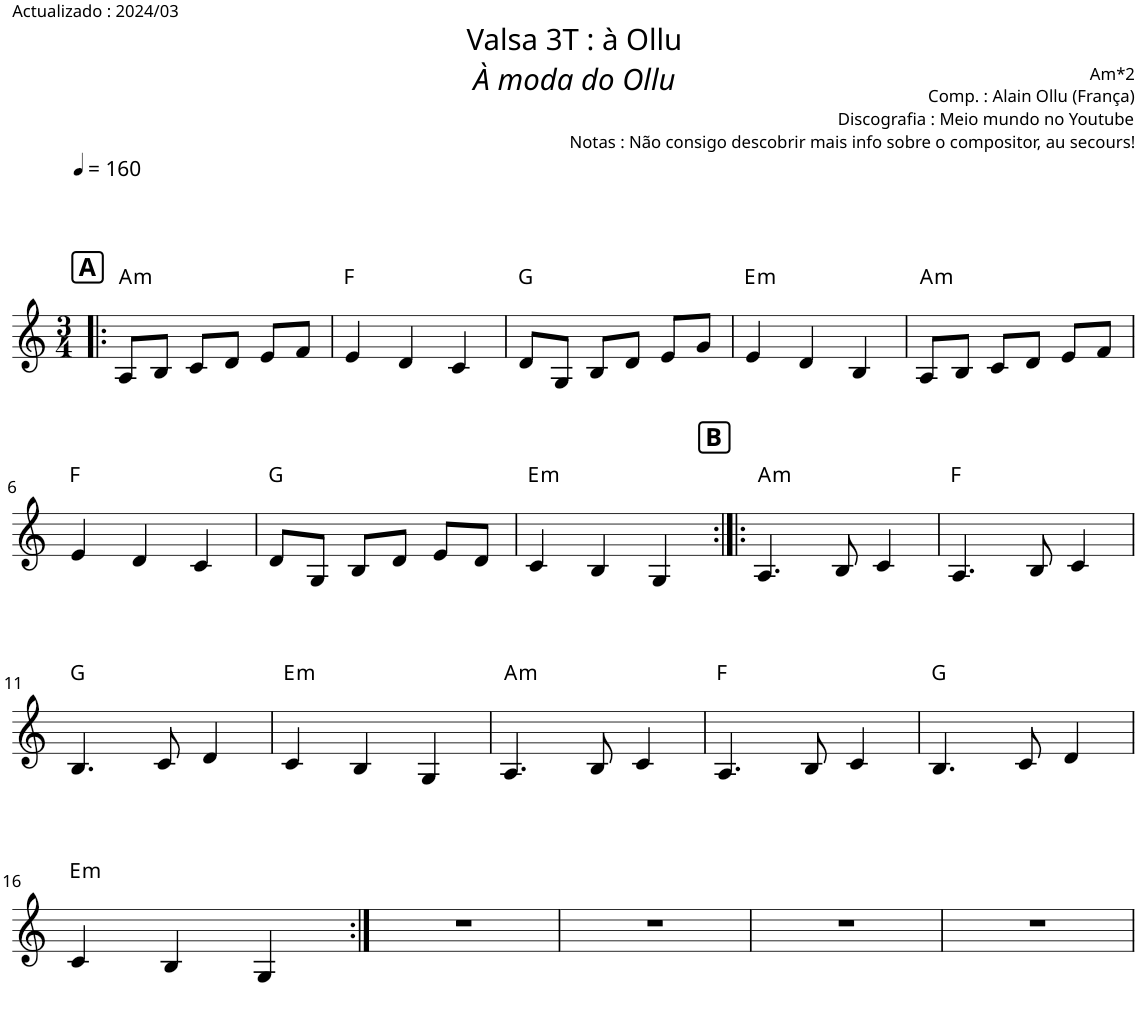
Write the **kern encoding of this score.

**kern	**harte
*part1	*part1
*staff1	*
*I"Piano	*
*I'Pno.	*
*clefG2	*
*k[]	*
*M3/4	*
*MM160	*
!!LO:REH:place=s1:a:B:cj:fs=12:t=A
=1!|:	=1!|:
!	!LO:H:kt=m
8A/L	A:min
8B/J	.
8c/L	.
8d/J	.
8e/L	.
8f/J	.
=2	=2
4e/	F:maj
4d/	.
4c/	.
=3	=3
8d/L	G:maj
8G/J	.
8B/L	.
8d/J	.
8e/L	.
8g/J	.
=4	=4
!	!LO:H:kt=m
4e/	E:min
4d/	.
4B/	.
=5	=5
!	!LO:H:kt=m
8A/L	A:min
8B/J	.
8c/L	.
8d/J	.
8e/L	.
8f/J	.
!!LO:LB:g=z
=6	=6
4e/	F:maj
4d/	.
4c/	.
=7	=7
8d/L	G:maj
8G/J	.
8B/L	.
8d/J	.
8e/L	.
8d/J	.
=8	=8
!	!LO:H:kt=m
4c/	E:min
4B/	.
4G/	.
!!LO:REH:place=s1:a:B:cj:fs=12:t=B
=9:|!|:	=9:|!|:
!	!LO:H:kt=m
4.A/	A:min
8B/	.
4c/	.
=10	=10
4.A/	F:maj
8B/	.
4c/	.
!!LO:LB:g=z
=11	=11
4.B/	G:maj
8c/	.
4d/	.
=12	=12
!	!LO:H:kt=m
4c/	E:min
4B/	.
4G/	.
=13	=13
!	!LO:H:kt=m
4.A/	A:min
8B/	.
4c/	.
=14	=14
4.A/	F:maj
8B/	.
4c/	.
=15	=15
4.B/	G:maj
8c/	.
4d/	.
!!LO:LB:g=z
=16	=16
!	!LO:H:kt=m
4c/	E:min
4B/	.
4G/	.
=17:|!	=17:|!
2.r	.
=18	=18
2.r	.
=19	=19
2.r	.
=20	=20
2.r	.
=	=
*-	*-
